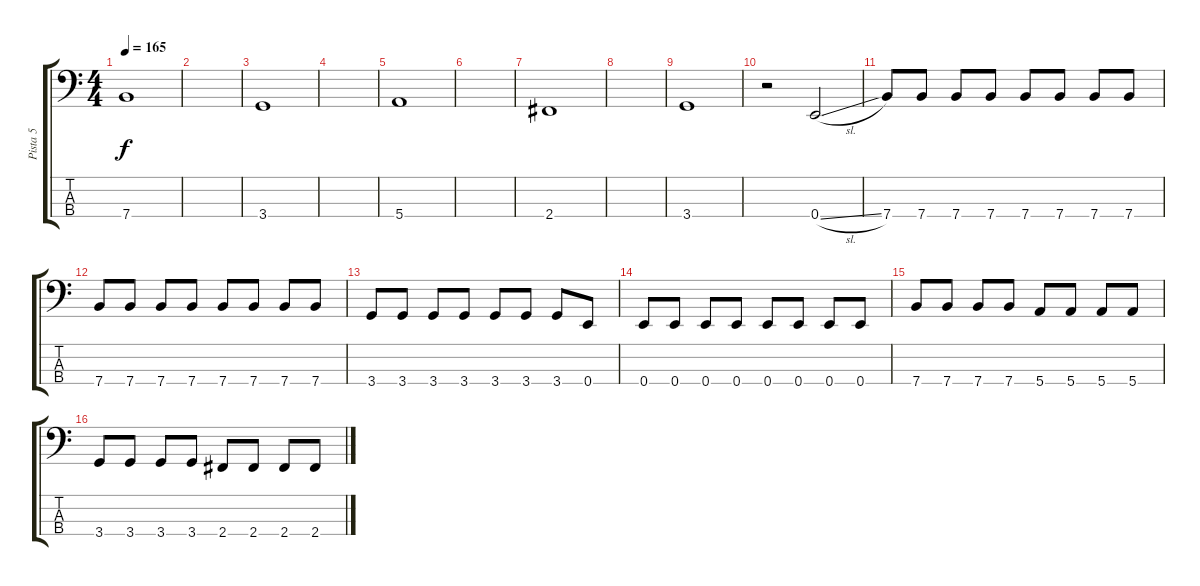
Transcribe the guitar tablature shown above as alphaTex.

\track ("Pista 5" "Pista 5") {instrument electricbassfinger}
\staff {score tabs}
\tuning (G2 D2 A1 E1) {hide}
\ts (4 4)
\tempo 165
\clef f4
\ks c
7.4.1{dy f} |
|
3.4.1 |
|
5.4.1 |
|
2.4.1 |
|
3.4.1 |
r.2 0.4{sl}.2 |
7.4.8 7.4.8 7.4.8 7.4.8 7.4.8 7.4.8 7.4.8 7.4.8 |
7.4.8 7.4.8 7.4.8 7.4.8 7.4.8 7.4.8 7.4.8 7.4.8 |
3.4.8 3.4.8 3.4.8 3.4.8 3.4.8 3.4.8 3.4.8 0.4.8 |
0.4.8 0.4.8 0.4.8 0.4.8 0.4.8 0.4.8 0.4.8 0.4.8 |
7.4.8 7.4.8 7.4.8 7.4.8 5.4.8 5.4.8 5.4.8 5.4.8 |
3.4.8 3.4.8 3.4.8 3.4.8 2.4.8 2.4.8 2.4.8 2.4.8
